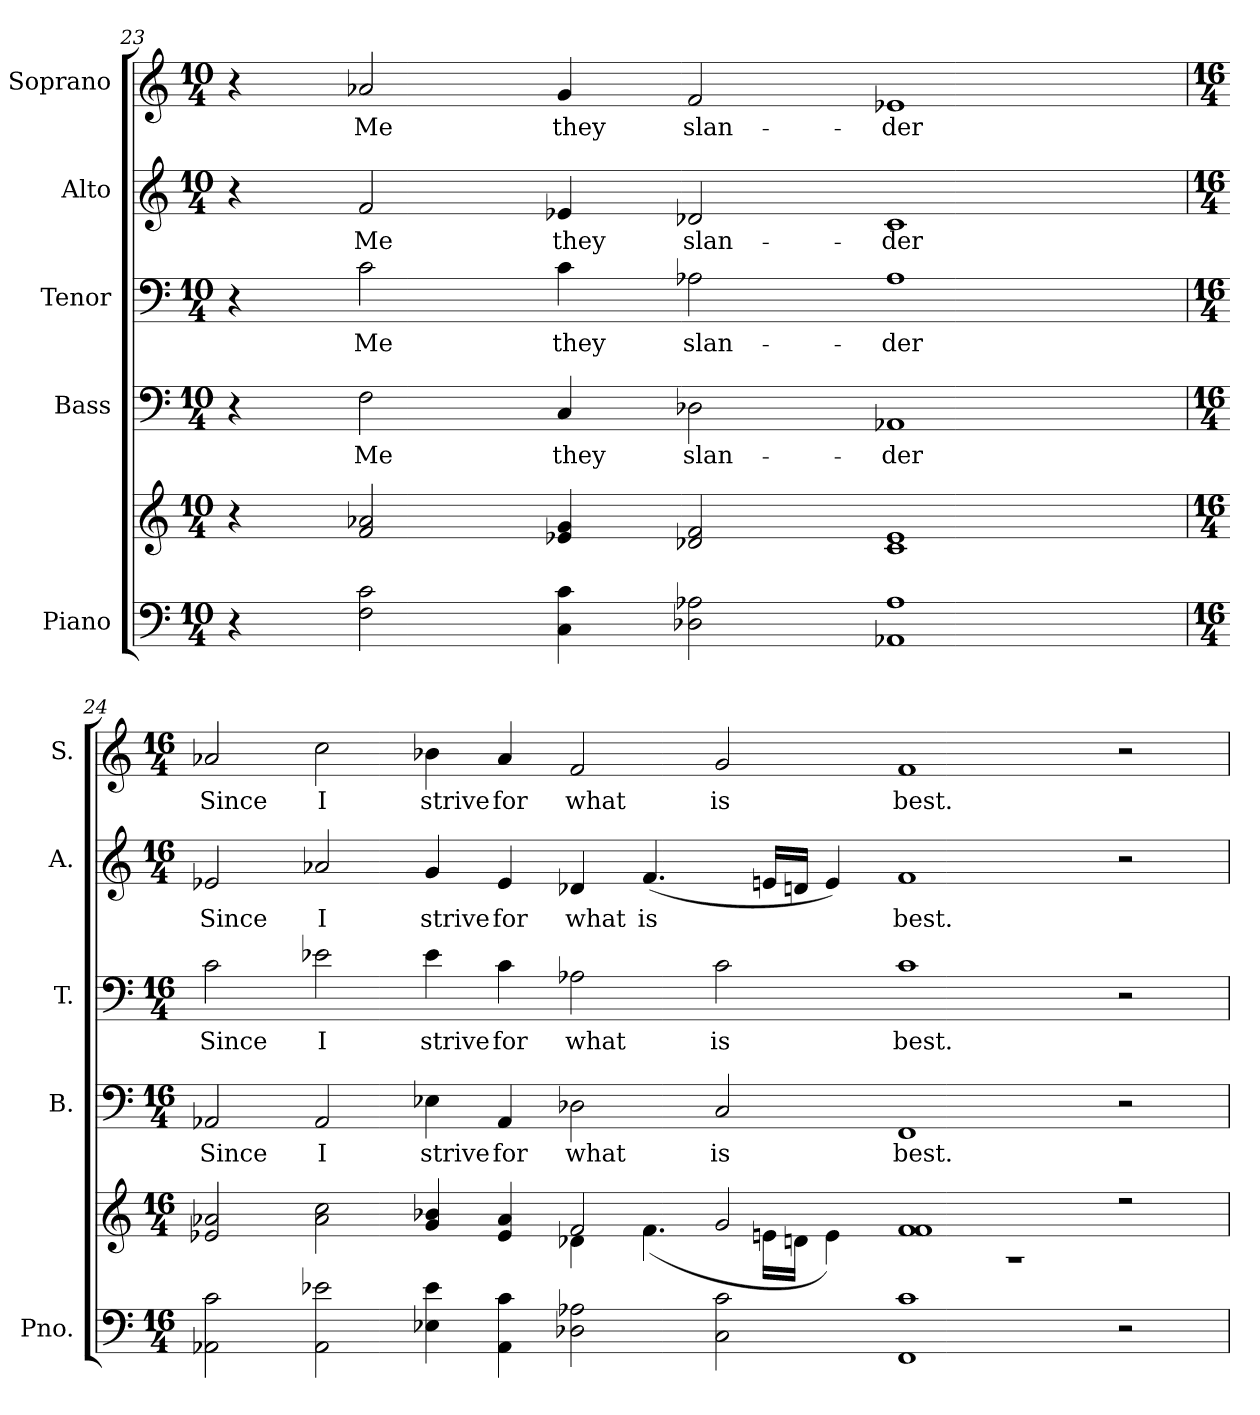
**kern	**kern	**kern	**text	**kern	**text	**kern	**text	**kern	**text
*part5	*part5	*part4	*part4	*part3	*part3	*part2	*part2	*part1	*part1
*staff6	*staff5	*staff4	*staff4	*staff3	*staff3	*staff2	*staff2	*staff1	*staff1
*I"Piano	*	*I"Bass	*	*I"Tenor	*	*I"Alto	*	*I"Soprano	*
*I'Pno.	*	*I'B.	*	*I'T.	*	*I'A.	*	*I'S.	*
*clefF4	*clefG2	*clefF4	*	*clefF4	*	*clefG2	*	*clefG2	*
*k[]	*k[]	*k[]	*	*k[]	*	*k[]	*	*k[]	*
*C:	*C:	*C:	*	*C:	*	*C:	*	*C:	*
*M10/4	*M10/4	*M10/4	*	*M10/4	*	*M10/4	*	*M10/4	*
=23	=23	=23	=23	=23	=23	=23	=23	=23	=23
4r	4r	4r	.	4r	.	4r	.	4r	.
!	!	!	!LO:LY:b:color=#000000	!	!	!	!	!	!
!	!	!	!	!	!LO:LY:b:color=#000000	!	!	!	!
!	!	!	!	!	!	!	!LO:LY:b:color=#000000	!	!
!	!	!	!	!	!	!	!	!	!LO:LY:b:color=#000000
2Fi\ 2ci	2fi/ 2a-Xi	2Fi\	Me	2ci\	Me	2fi/	Me	2a-Xi/	Me
!	!	!	!LO:LY:b:color=#000000	!	!	!	!	!	!
!	!	!	!	!	!LO:LY:b:color=#000000	!	!	!	!
!	!	!	!	!	!	!	!LO:LY:b:color=#000000	!	!
!	!	!	!	!	!	!	!	!	!LO:LY:b:color=#000000
4Ci\ 4ci	4e-Xi/ 4gi	4Ci/	they	4ci\	they	4e-Xi/	they	4gi/	they
!	!	!	!LO:LY:b:color=#000000	!	!	!	!	!	!
!	!	!	!	!	!LO:LY:b:color=#000000	!	!	!	!
!	!	!	!	!	!	!	!LO:LY:b:color=#000000	!	!
!	!	!	!	!	!	!	!	!	!LO:LY:b:color=#000000
2D-Xi\ 2A-Xi	2d-Xi/ 2fi	2D-Xi\	slan-	2A-Xi\	slan-	2d-Xi/	slan-	2fi/	slan-
!	!	!	!LO:LY:b:color=#000000	!	!	!	!	!	!
!	!	!	!	!	!LO:LY:b:color=#000000	!	!	!	!
!	!	!	!	!	!	!	!LO:LY:b:color=#000000	!	!
!	!	!	!	!	!	!	!	!	!LO:LY:b:color=#000000
1AA-Xi 1A-i	1ci 1e-i	1AA-Xi	-der	1A-i	-der	1ci	-der	1e-Xi	-der
!!LO:PB:g=z
=24	=24	=24	=24	=24	=24	=24	=24	=24	=24
*M16/4	*M16/4	*M16/4	*	*M16/4	*	*M16/4	*	*M16/4	*
*	*^	*	*	*	*	*	*	*	*
!	!	!	!	!LO:LY:b:color=#000000	!	!	!	!	!	!
!	!	!	!	!	!	!LO:LY:b:color=#000000	!	!	!	!
!	!	!	!	!	!	!	!	!LO:LY:b:color=#000000	!	!
!	!	!	!	!	!	!	!	!	!	!LO:LY:b:color=#000000
2AA-Xi\ 2ci	2e-Xi/ 2a-Xi	1ryy	2AA-Xi/	Since	2ci\	Since	2e-Xi/	Since	2a-Xi/	Since
!	!	!	!	!LO:LY:b:color=#000000	!	!	!	!	!	!
!	!	!	!	!	!	!LO:LY:b:color=#000000	!	!	!	!
!	!	!	!	!	!	!	!	!LO:LY:b:color=#000000	!	!
!	!	!	!	!	!	!	!	!	!	!LO:LY:b:color=#000000
2AA-i\ 2e-Xi	2a-i\ 2cci	.	2AA-i/	I	2e-Xi\	I	2a-Xi/	I	2cci\	I
!	!	!	!	!LO:LY:b:color=#000000	!	!	!	!	!	!
!	!	!	!	!	!	!LO:LY:b:color=#000000	!	!	!	!
!	!	!	!	!	!	!	!	!LO:LY:b:color=#000000	!	!
!	!	!	!	!	!	!	!	!	!	!LO:LY:b:color=#000000
4E-Xi\ 4e-i	4gi/ 4b-Xi	2ryy	4E-Xi\	strive	4e-i\	strive	4gi/	strive	4b-Xi\	strive
!	!	!	!	!LO:LY:b:color=#000000	!	!	!	!	!	!
!	!	!	!	!	!	!LO:LY:b:color=#000000	!	!	!	!
!	!	!	!	!	!	!	!	!LO:LY:b:color=#000000	!	!
!	!	!	!	!	!	!	!	!	!	!LO:LY:b:color=#000000
4AA-i\ 4ci	4e-i/ 4a-i	.	4AA-i/	for	4ci\	for	4e-i/	for	4a-i/	for
!	!	!	!	!LO:LY:b:color=#000000	!	!	!	!	!	!
!	!	!	!	!	!	!LO:LY:b:color=#000000	!	!	!	!
!	!	!	!	!	!	!	!	!LO:LY:b:color=#000000	!	!
!	!	!	!	!	!	!	!	!	!	!LO:LY:b:color=#000000
2D-Xi\ 2A-Xi	2fi/	4d-Xi\	2D-Xi\	what	2A-Xi\	what	4d-Xi/	what	2fi/	what
!	!	!	!	!	!	!	!	!LO:LY:b:color=#000000	!	!
.	.	(4.fi\	.	.	.	.	(4.fi/	is	.	.
!	!	!	!	!LO:LY:b:color=#000000	!	!	!	!	!	!
!	!	!	!	!	!	!LO:LY:b:color=#000000	!	!	!	!
!	!	!	!	!	!	!	!	!	!	!LO:LY:b:color=#000000
2Ci\ 2ci	2gi/	.	2Ci/	is	2ci\	is	.	.	2gi/	is
.	.	16eni\LL	.	.	.	.	16eni/LL	.	.	.
.	.	16dni\JJ	.	.	.	.	16dni/JJ	.	.	.
.	.	4ei\)	.	.	.	.	4ei/)	.	.	.
!	!	!	!	!LO:LY:b:color=#000000	!	!	!	!	!	!
!	!	!	!	!	!	!LO:LY:b:color=#000000	!	!	!	!
!	!	!	!	!	!	!	!	!LO:LY:b:color=#000000	!	!
!	!	!	!	!	!	!	!	!	!	!LO:LY:b:color=#000000
1FFi 1ci	1fi 1fi	2ryy	1FFi	best.	1ci	best.	1fi	best.	1fi	best.
.	.	1r	.	.	.	.	.	.	.	.
2r	2r	.	2r	.	2r	.	2r	.	2r	.
*	*v	*v	*	*	*	*	*	*	*	*
=	=	=	=	=	=	=	=	=	=
*-	*-	*-	*-	*-	*-	*-	*-	*-	*-
